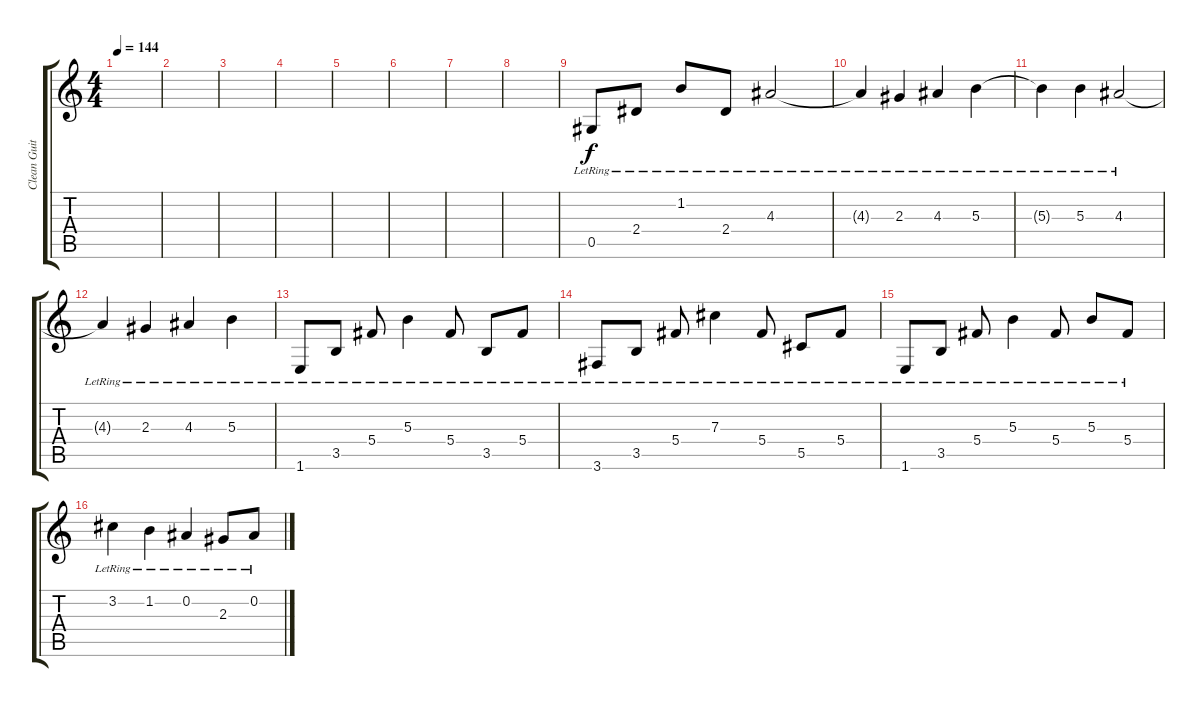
\track ("Clean Guitar 1" "Clean Guit") {instrument electricguitarclean}
\staff {score tabs}
\tuning (Eb4 Bb3 Gb3 Db3 Ab2 Eb2) {hide}
\ts (4 4)
\tempo 144
\clef g2
\ks c
|
|
|
|
|
|
|
|
0.5{lr}.8 2.4{lr}.8 1.2{lr}.8 2.4{lr}.8 4.3{lr}.2 |
4.3{lr t}.4 2.3{lr}.4 4.3{lr}.4 5.3{lr}.4 |
5.3{lr t}.4 5.3{lr}.4 4.3{lr}.2 |
4.3{lr t}.4 2.3{lr}.4 4.3{lr}.4 5.3{lr}.4 |
1.6{lr}.8 3.5{lr}.8 5.4{lr}.8 5.3{lr}.4 5.4{lr}.8 3.5{lr}.8 5.4{lr}.8 |
3.6{lr}.8 3.5{lr}.8 5.4{lr}.8 7.3{lr}.4 5.4{lr}.8 5.5{lr}.8 5.4{lr}.8 |
1.6{lr}.8 3.5{lr}.8 5.4{lr}.8 5.3{lr}.4 5.4{lr}.8 5.3{lr}.8 5.4{lr}.8 |
3.2{lr}.4 1.2{lr}.4 0.2{lr}.4 2.3{lr}.8 0.2{lr}.8
